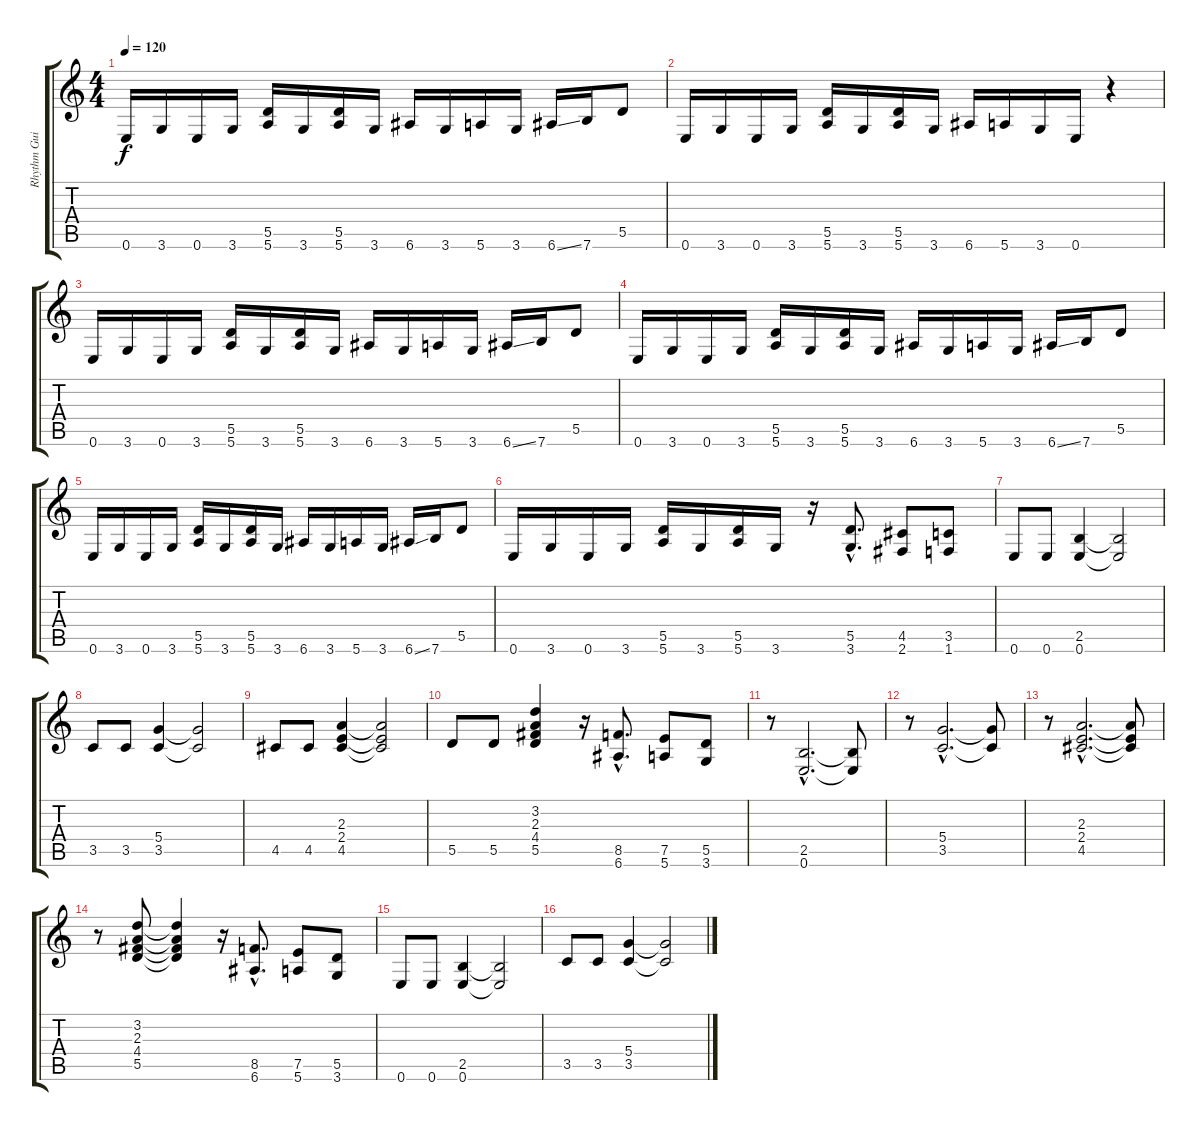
\track ("Rhythm Guitar" "Rhythm Gui") {instrument distortionguitar}
\staff {score tabs}
\tuning (E4 B3 G3 D3 A2 E2) {hide}
\ts (4 4)
\tempo 120
\clef g2
\ks c
0.6.16{dy f} 3.6.16 0.6.16 3.6.16 (5.5 5.6).16 3.6.16 (5.5 5.6).16 3.6.16 6.6.16 3.6.16 5.6.16 3.6.16 6.6{ss}.16 7.6.16 5.5.8 |
0.6.16 3.6.16 0.6.16 3.6.16 (5.5 5.6).16 3.6.16 (5.5 5.6).16 3.6.16 6.6.16 5.6.16 3.6.16 0.6.16 r.4 |
0.6.16 3.6.16 0.6.16 3.6.16 (5.5 5.6).16 3.6.16 (5.5 5.6).16 3.6.16 6.6.16 3.6.16 5.6.16 3.6.16 6.6{ss}.16 7.6.16 5.5.8 |
0.6.16 3.6.16 0.6.16 3.6.16 (5.5 5.6).16 3.6.16 (5.5 5.6).16 3.6.16 6.6.16 3.6.16 5.6.16 3.6.16 6.6{ss}.16 7.6.16 5.5.8 |
0.6.16 3.6.16 0.6.16 3.6.16 (5.5 5.6).16 3.6.16 (5.5 5.6).16 3.6.16 6.6.16 3.6.16 5.6.16 3.6.16 6.6{ss}.16 7.6.16 5.5.8 |
0.6.16 3.6.16 0.6.16 3.6.16 (5.5 5.6).16 3.6.16 (5.5 5.6).16 3.6.16 r.16 (5.5{hac} 3.6{hac}).8{d} (4.5 2.6).8 (3.5 1.6).8 |
0.6.8 0.6.8 (2.5 0.6).4 (2.5{t} 0.6{t}).2 |
3.5.8 3.5.8 (5.4 3.5).4 (5.4{t} 3.5{t}).2 |
4.5.8 4.5.8 (2.3 2.4 4.5).4 (2.3{t} 2.4{t} 4.5{t}).2 |
5.5.8 5.5.8 (3.2 2.3 4.4 5.5).4 r.16 (8.5{hac} 6.6{hac}).8{d} (7.5 5.6).8 (5.5 3.6).8 |
r.8 (2.5{hac} 0.6{hac}).2{d} (2.5{t} 0.6{t}).8 |
r.8 (5.4{hac} 3.5{hac}).2{d} (5.4{t} 3.5{t}).8 |
r.8 (2.3{hac} 2.4{hac} 4.5{hac}).2{d} (2.3{t} 2.4{t} 4.5{t}).8 |
r.8 (3.2 2.3 4.4 5.5).8 (3.2{t} 2.3{t} 4.4{t} 5.5{t}).4 r.16 (8.5{hac} 6.6{hac}).8{d} (7.5 5.6).8 (5.5 3.6).8 |
0.6.8 0.6.8 (2.5 0.6).4 (2.5{t} 0.6{t}).2 |
3.5.8 3.5.8 (5.4 3.5).4 (5.4{t} 3.5{t}).2
